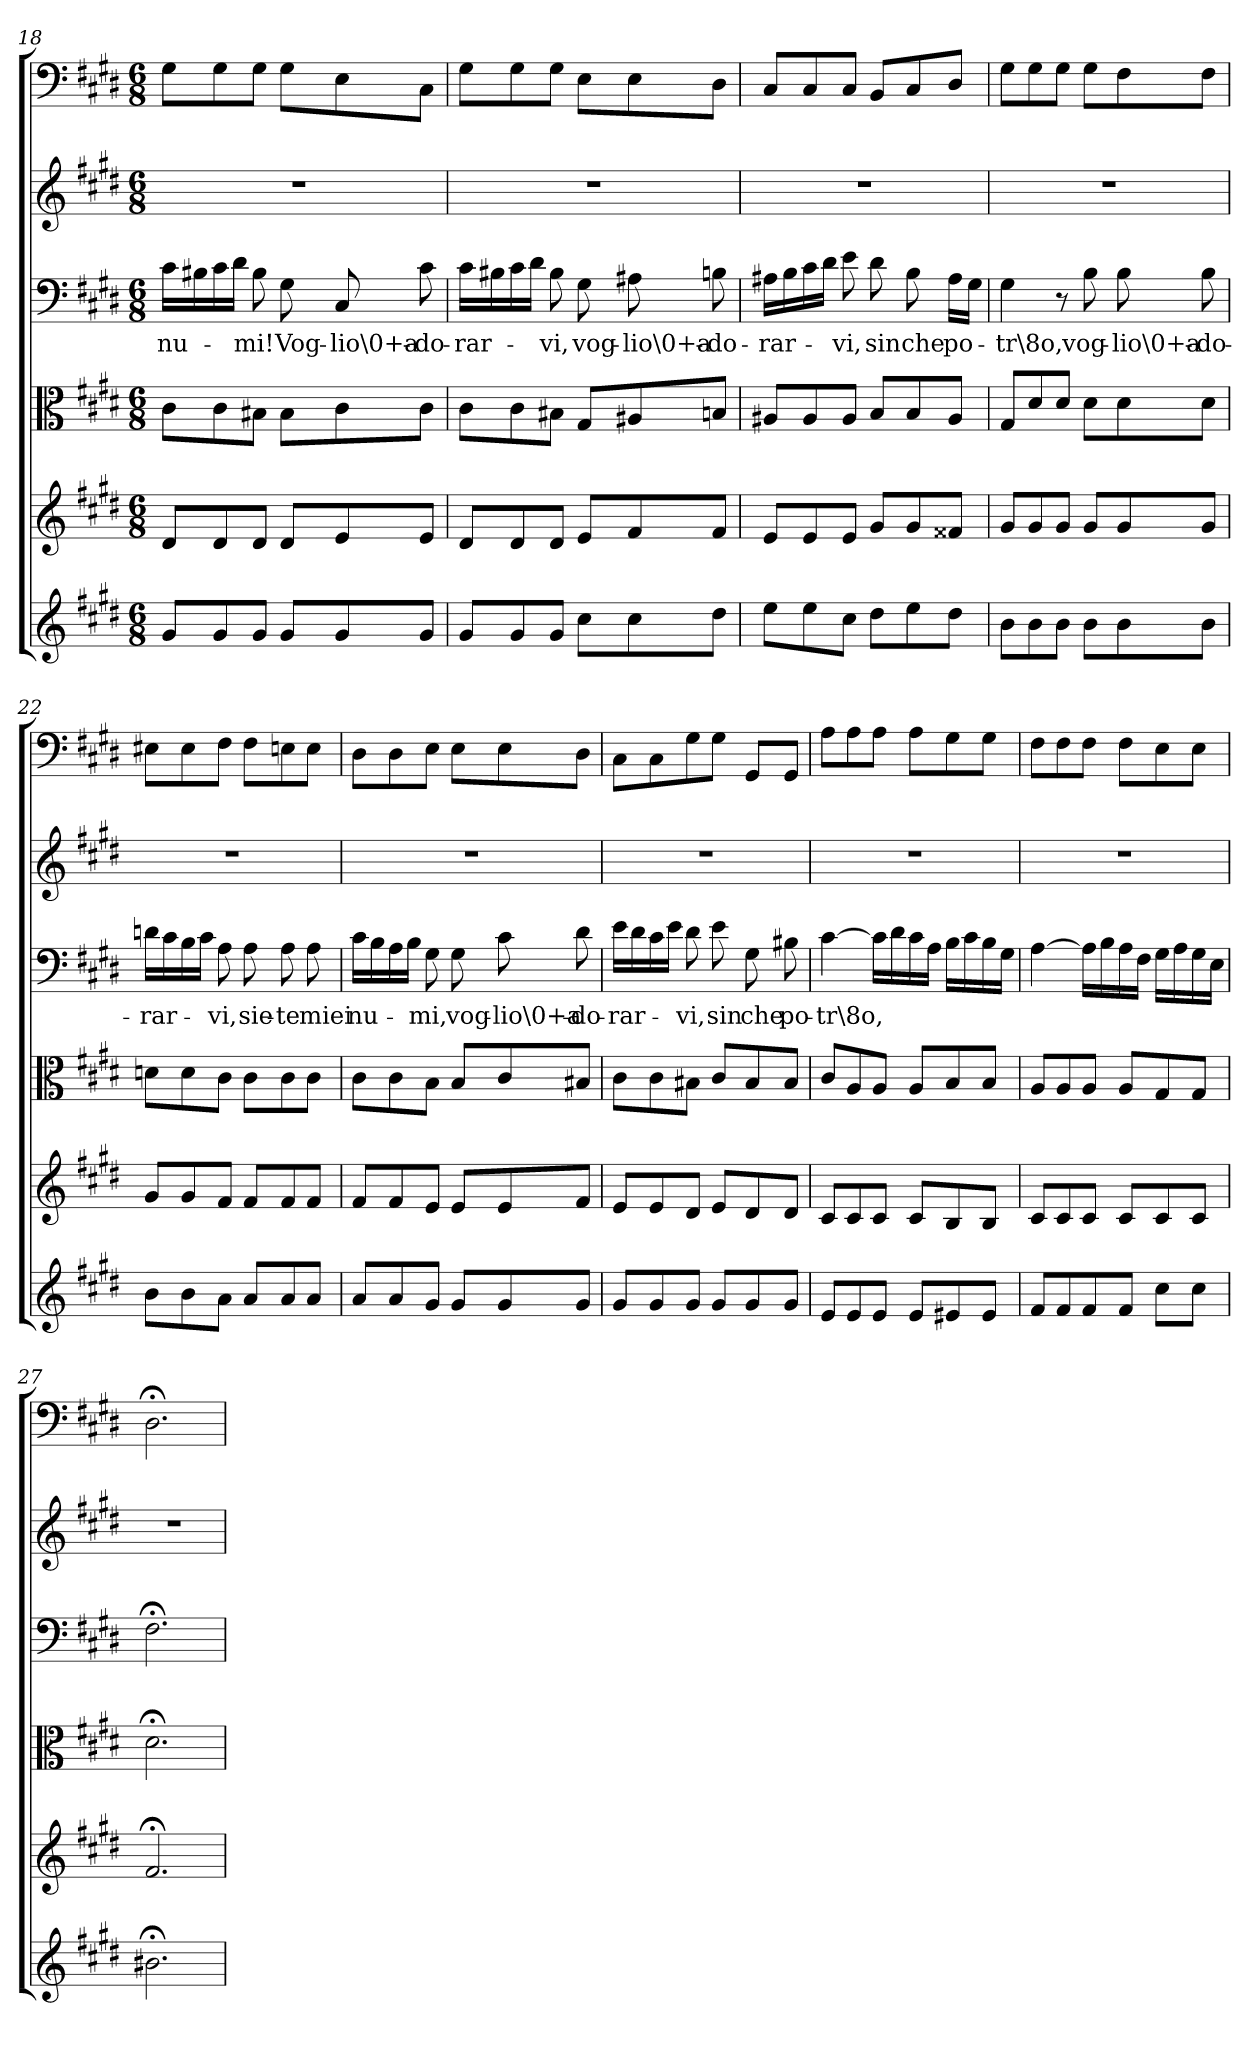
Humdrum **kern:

**kern	**kern	**kern	**kern	**text	**kern	**kern
*part6	*part5	*part4	*part3	*part3	*part2	*part1
*staff6	*staff5	*staff4	*staff3	*staff3	*staff2	*staff1
*clefG2	*clefG2	*clefC3	*clefF4	*	*clefG2	*clefF4
*k[f#c#g#d#]	*k[f#c#g#d#]	*k[f#c#g#d#]	*k[f#c#g#d#]	*	*k[f#c#g#d#]	*k[f#c#g#d#]
*E:	*E:	*E:	*E:	*	*E:	*E:
*M6/8	*M6/8	*M6/8	*M6/8	*	*M6/8	*M6/8
=18	=18	=18	=18	=18	=18	=18
8g#/L	8d#/L	8c#\L	16c#\LL	nu-	2.r	8G#\L
.	.	.	16B#X\	.	.	.
8g#/	8d#/	8c#\	16c#\	.	.	8G#\
.	.	.	16d#\JJ	.	.	.
8g#/J	8d#/J	8B#X\J	8B#\	-mi!	.	8G#\J
8g#/L	8d#/L	8B#\L	8G#\	Vog-	.	8G#\L
8g#/	8e/	8c#\	8C#/	-lio\0+a-	.	8E\
8g#/J	8e/J	8c#\J	8c#\	-do-	.	8C#\J
=19	=19	=19	=19	=19	=19	=19
8g#/L	8d#/L	8c#\L	16c#\LL	-rar-	2.r	8G#\L
.	.	.	16B#X\	.	.	.
8g#/	8d#/	8c#\	16c#\	.	.	8G#\
.	.	.	16d#\JJ	.	.	.
8g#/J	8d#/J	8B#X\J	8B#\	-vi,	.	8G#\J
8cc#\L	8e/L	8G#/L	8G#\	vog-	.	8E\L
8cc#\	8f#/	8A#X/	8A#X\	-lio\0+a-	.	8E\
8dd#\J	8f#/J	8Bn/J	8Bn\	-do-	.	8D#\J
=20	=20	=20	=20	=20	=20	=20
8ee\L	8e/L	8A#X/L	16A#X\LL	-rar-	2.r	8C#/L
.	.	.	16B\	.	.	.
8ee\	8e/	8A#/	16c#\	.	.	8C#/
.	.	.	16d#\JJ	.	.	.
8cc#\J	8e/J	8A#/J	8e\	-vi,	.	8C#/J
8dd#\L	8g#/L	8B/L	8d#\	sin	.	8BB/L
8ee\	8g#/	8B/	8B\	che	.	8C#/
8dd#\J	8f##X/J	8A#/J	16A#\LL	po-	.	8D#/J
.	.	.	16G#\JJ	.	.	.
=21	=21	=21	=21	=21	=21	=21
8b\L	8g#/L	8G#/L	4G#\	-tr\8o,	2.r	8G#\L
8b\	8g#/	8d#/	.	.	.	8G#\
8b\J	8g#/J	8d#/J	8r	.	.	8G#\J
8b\L	8g#/L	8d#\L	8B\	vog-	.	8G#\L
8b\	8g#/	8d#\	8B\	-lio\0+a-	.	8F#\
8b\J	8g#/J	8d#\J	8B\	-do-	.	8F#\J
=22	=22	=22	=22	=22	=22	=22
8b\L	8g#/L	8dn\L	16dn\LL	-rar-	2.r	8E#X\L
.	.	.	16c#\	.	.	.
8b\	8g#/	8d\	16B\	.	.	8E#\
.	.	.	16c#\JJ	.	.	.
8a\J	8f#/J	8c#\J	8A\	-vi,	.	8F#\J
8a/L	8f#/L	8c#\L	8A\	sie-	.	8F#\L
8a/	8f#/	8c#\	8A\	-te	.	8En\
8a/J	8f#/J	8c#\J	8A\	miei	.	8E\J
=23	=23	=23	=23	=23	=23	=23
8a/L	8f#/L	8c#\L	16c#\LL	nu-	2.r	8D#\L
.	.	.	16B\	.	.	.
8a/	8f#/	8c#\	16A\	.	.	8D#\
.	.	.	16B\JJ	.	.	.
8g#/J	8e/J	8B\J	8G#\	-mi,	.	8E\J
8g#/L	8e/L	8B/L	8G#\	vog-	.	8E\L
8g#/	8e/	8c#/	8c#\	-lio\0+a-	.	8E\
8g#/J	8f#/J	8B#X/J	8d#\	-do-	.	8D#\J
=24	=24	=24	=24	=24	=24	=24
8g#/L	8e/L	8c#\L	16e\LL	-rar-	2.r	8C#\L
.	.	.	16d#\	.	.	.
8g#/	8e/	8c#\	16c#\	.	.	8C#\
.	.	.	16e\JJ	.	.	.
8g#/J	8d#/J	8B#X\J	8d#\	-vi,	.	8G#\
8g#/L	8e/L	8c#/L	8e\	sin	.	8G#\J
8g#/	8d#/	8B#/	8G#\	che	.	8GG#/L
8g#/J	8d#/J	8B#/J	8B#X\	po-	.	8GG#/J
=25	=25	=25	=25	=25	=25	=25
8e/L	8c#/L	8c#/L	[4c#\	-tr\8o,	2.r	8A\L
8e/	8c#/	8A/	.	.	.	8A\
8e/J	8c#/J	8A/J	16c#\LL]	.	.	8A\J
.	.	.	16d#\	.	.	.
8e/L	8c#/L	8A/L	16c#\	.	.	8A\L
.	.	.	16A\JJ	.	.	.
8e#X/	8B/	8B/	16B\LL	.	.	8G#\
.	.	.	16c#\	.	.	.
8e#/J	8B/J	8B/J	16B\	.	.	8G#\J
.	.	.	16G#\JJ	.	.	.
=26	=26	=26	=26	=26	=26	=26
8f#/L	8c#/L	8A/L	[4A\	.	2.r	8F#\L
8f#/	8c#/	8A/	.	.	.	8F#\
8f#/	8c#/J	8A/J	16A\LL]	.	.	8F#\J
.	.	.	16B\	.	.	.
8f#/J	8c#/L	8A/L	16A\	.	.	8F#\L
.	.	.	16F#\JJ	.	.	.
8cc#\L	8c#/	8G#/	16G#\LL	.	.	8E\
.	.	.	16A\	.	.	.
8cc#\J	8c#/J	8G#/J	16G#\	.	.	8E\J
.	.	.	16E\JJ	.	.	.
=27	=27	=27	=27	=27	=27	=27
2.b#X;<\	2.f#;</	2.d#;<\	2.F#;<\	.	2.r	2.D#;<\
=	=	=	=	=	=	=
*-	*-	*-	*-	*-	*-	*-
